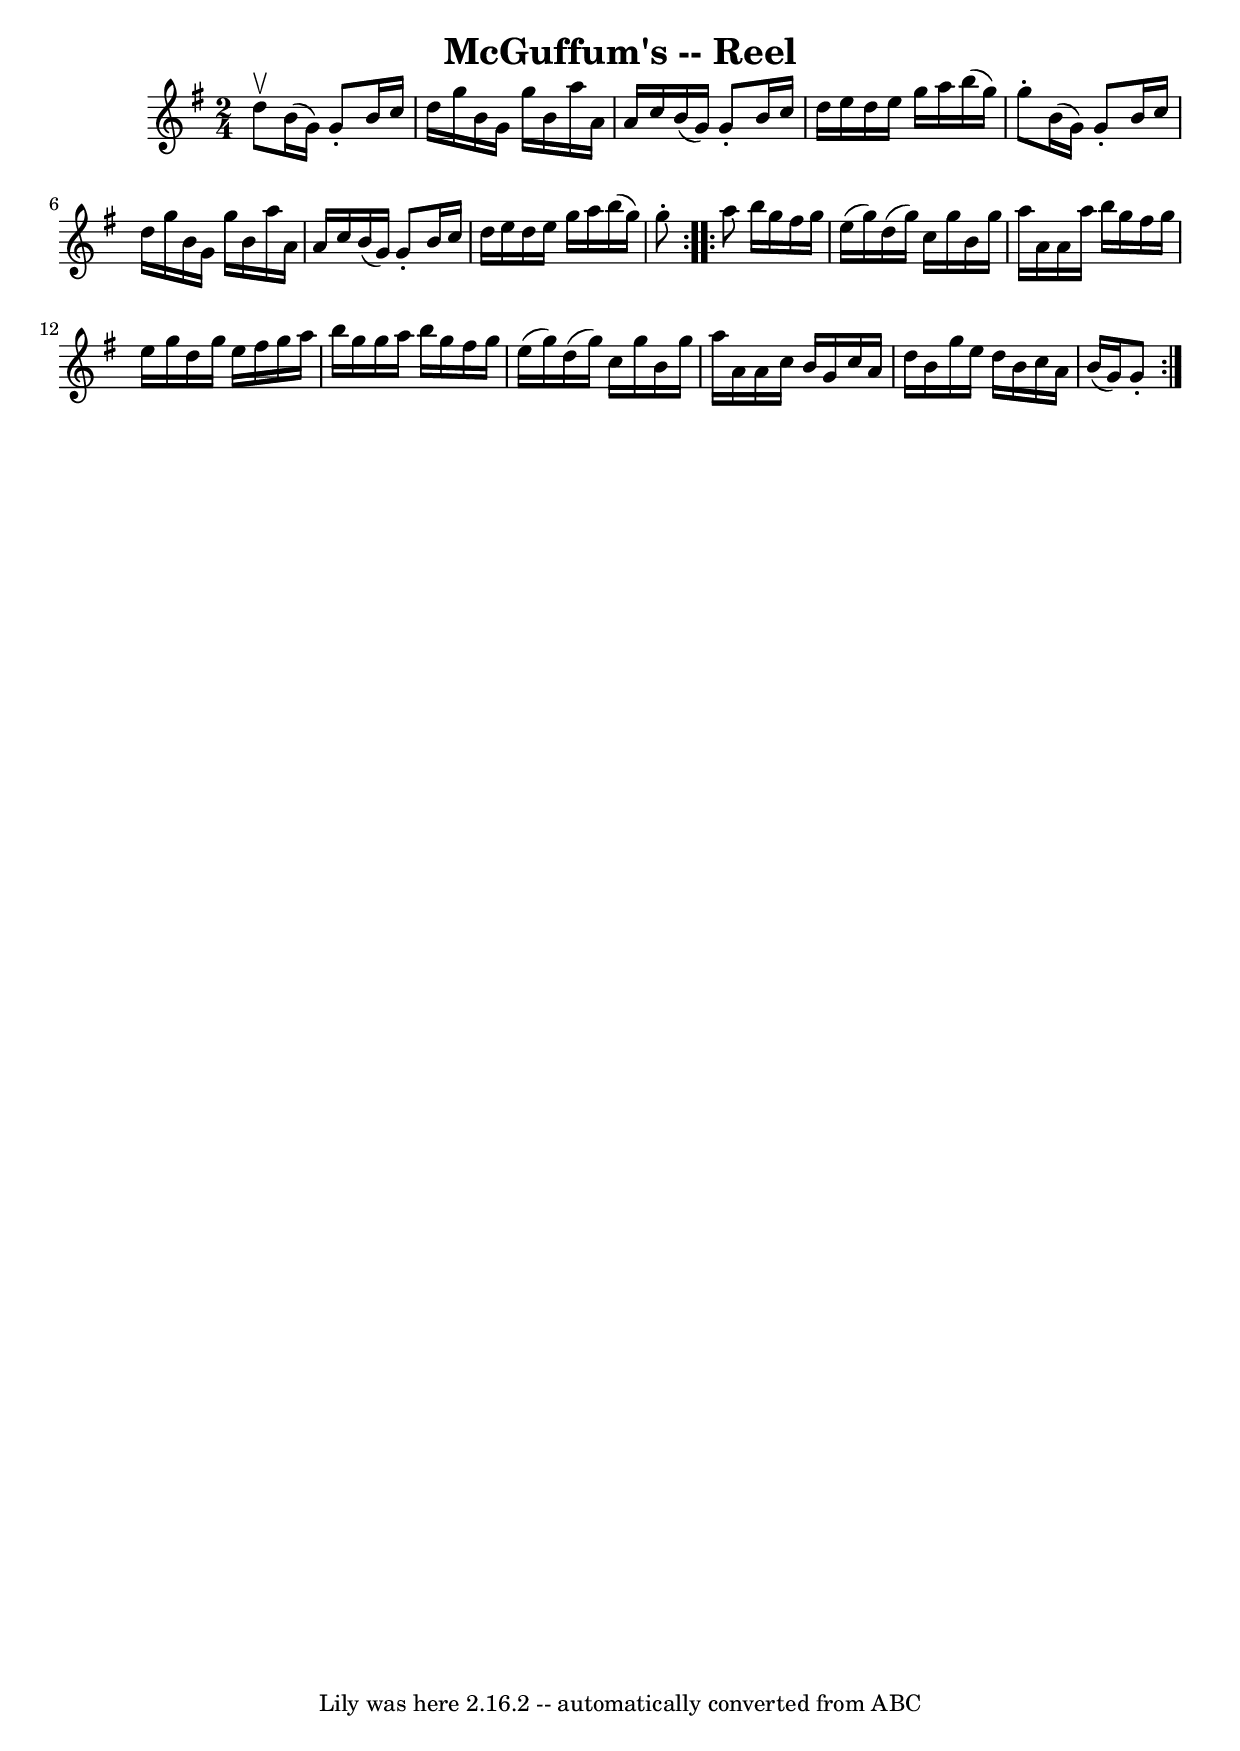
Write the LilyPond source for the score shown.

\version "2.16.2"
\include "Mammoth.ily"
\header {
  %% book = "Ryan's Mammoth Collection"
  crossRefNumber = "1"
  footnotes = "\\\\187"
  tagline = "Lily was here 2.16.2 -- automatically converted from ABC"
  title = "McGuffum's -- Reel"

}
voicedefault =  {



  \repeat volta 2 {

    \time 2/4 
    \key g \major     d''8^\upbow  |
    b'16 (g'16) g'8-.       b'16 c''16 d''16 g''16     |
    b'16 g'16 g''16 b'16         a''16 a'16 a'16 c''16     |
    b'16 (g'16) g'8-. b'16       c''16 d''16 e''16     |
    d''16 e''16 g''16 a''16         b''16 (g''16) g''8-.    |
    b'16 (g'16) g'8-. b'16       c''16 d''16 g''16     |
    b'16 g'16 g''16 b'16 a''16       a'16 a'16 c''16     |
    b'16 (g'16) g'8-. b'16         c''16 d''16 e''16     |
    d''16 e''16 g''16 a''16 b''16 (g''16) g''8-.   
  }     
  \repeat volta 2 {     a''8   |
    b''16         g''16 fis''16 g''16 e''16 (g''16) d''16 (g''16)     |
    c''16 g''16 b'16 g''16 a''16 a'16 a'16 a''16     |
    b''16 g''16 fis''16 g''16 e''16 g''16 d''16         g''16     |
    e''16 fis''16 g''16 a''16 b''16 g''16         g''16 a''16     |
    b''16 g''16 fis''16 g''16 e''16 (     g''16) d''16 (g''16)    |
    c''16 g''16 b'16 g''16         a''16 a'16 a'16 c''16     |
    b'16 g'16 c''16 a'16         d''16 b'16 g''16 e''16     |
    d''16 b'16 c''16 a'16    
    b'16 (g'16) g'8-.   
  }   

}

\score{
  <<

    \context Staff="default"
    {
      \voicedefault 
      
    }

  >>
  \layout {
    
  }
  \midi {
  }

}
